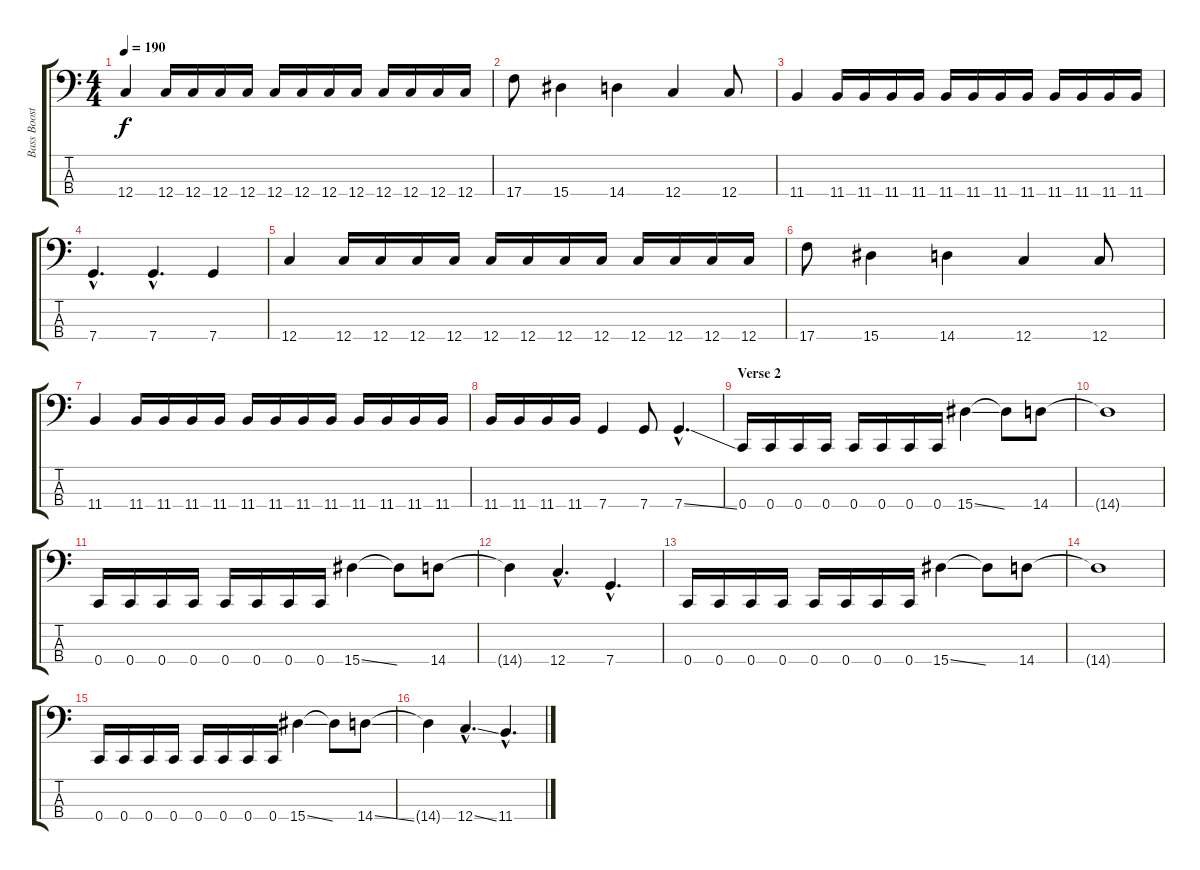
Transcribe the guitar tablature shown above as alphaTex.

\track ("Bass Boost" "Bass Boost") {instrument slapbass2}
\staff {score tabs}
\tuning (F2 C2 G1 C1) {hide}
\ts (4 4)
\tempo 190
\clef f4
\ks c
12.4.4{dy f} 12.4.16 12.4.16 12.4.16 12.4.16 12.4.16 12.4.16 12.4.16 12.4.16 12.4.16 12.4.16 12.4.16 12.4.16 |
17.4.8 15.4.4 14.4.4 12.4.4 12.4.8 |
11.4.4 11.4.16 11.4.16 11.4.16 11.4.16 11.4.16 11.4.16 11.4.16 11.4.16 11.4.16 11.4.16 11.4.16 11.4.16 |
7.4{hac}.4{d} 7.4{hac}.4{d} 7.4.4 |
12.4.4 12.4.16 12.4.16 12.4.16 12.4.16 12.4.16 12.4.16 12.4.16 12.4.16 12.4.16 12.4.16 12.4.16 12.4.16 |
17.4.8 15.4.4 14.4.4 12.4.4 12.4.8 |
11.4.4 11.4.16 11.4.16 11.4.16 11.4.16 11.4.16 11.4.16 11.4.16 11.4.16 11.4.16 11.4.16 11.4.16 11.4.16 |
11.4.16 11.4.16 11.4.16 11.4.16 7.4.4 7.4.8 7.4{ss hac}.4{d} |
\section ("" "Verse 2")
0.4.16 0.4.16 0.4.16 0.4.16 0.4.16 0.4.16 0.4.16 0.4.16 15.4{ss}.4 15.4{t}.8 14.4.8 |
14.4{t}.1 |
0.4.16 0.4.16 0.4.16 0.4.16 0.4.16 0.4.16 0.4.16 0.4.16 15.4{ss}.4 15.4{t}.8 14.4.8 |
14.4{t}.4 12.4{hac}.4{d} 7.4{hac}.4{d} |
0.4.16 0.4.16 0.4.16 0.4.16 0.4.16 0.4.16 0.4.16 0.4.16 15.4{ss}.4 15.4{t}.8 14.4.8 |
14.4{t}.1 |
0.4.16 0.4.16 0.4.16 0.4.16 0.4.16 0.4.16 0.4.16 0.4.16 15.4{ss}.4 15.4{t}.8 14.4{ss}.8 |
14.4{t}.4 12.4{ss hac}.4{d} 11.4{hac}.4{d}
